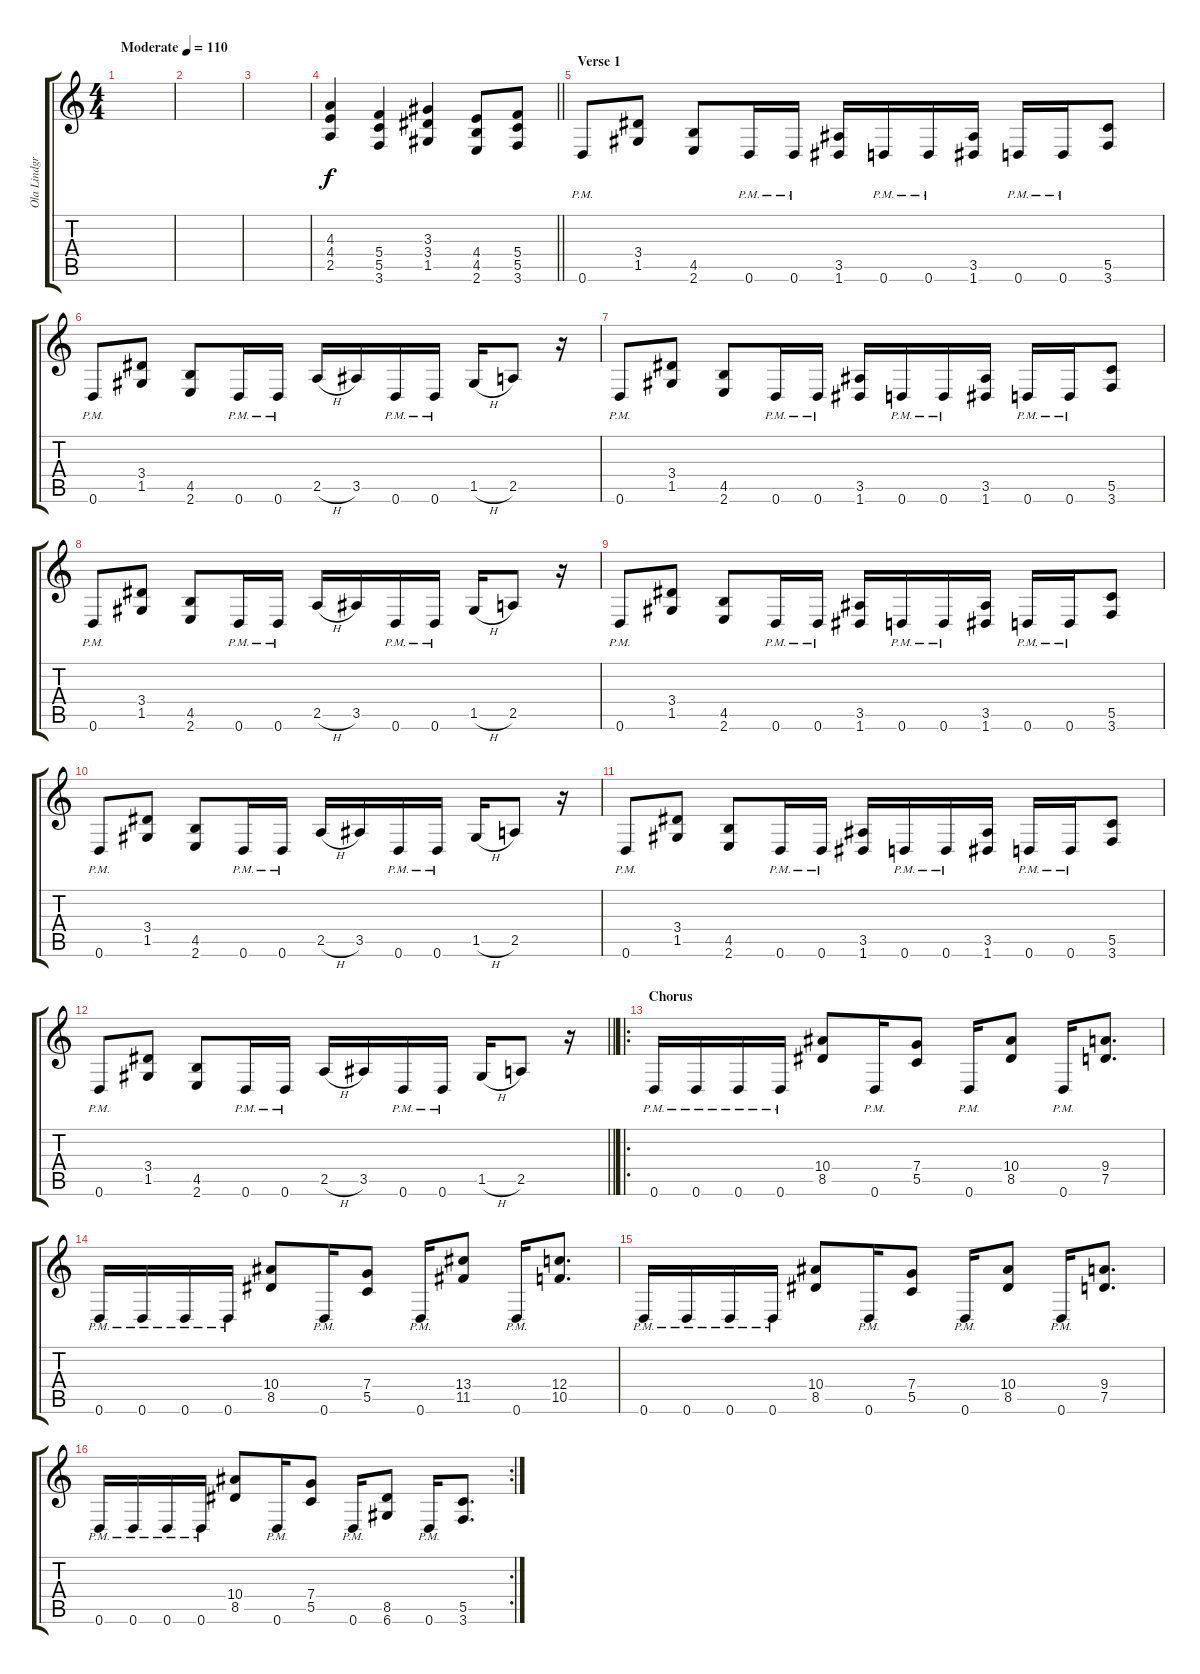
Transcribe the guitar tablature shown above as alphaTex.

\track ("Ola Lindgren (Guitar)" "Ola Lindgr") {instrument distortionguitar}
\staff {score tabs}
\tuning (D4 A3 F3 C3 G2 D2) {hide}
\ts (4 4)
\tempo (110 "Moderate")
\clef g2
\ks c
|
|
|
\barLineRight lightlight
(4.3 4.4 2.5).4 (5.4 5.5 3.6).4 (3.3 3.4 1.5).4 (4.4 4.5 2.6).8 (5.4 5.5 3.6).8 |
\section ("" "Verse 1")
0.6{pm}.8 (3.4 1.5).8 (4.5 2.6).8 0.6{pm}.16 0.6{pm}.16 (3.5 1.6).16 0.6{pm}.16 0.6{pm}.16 (3.5 1.6).16 0.6{pm}.16 0.6{pm}.16 (5.5 3.6).8 |
0.6{pm}.8 (3.4 1.5).8 (4.5 2.6).8 0.6{pm}.16 0.6{pm}.16 2.5{h}.16 3.5.16 0.6{pm}.16 0.6{pm}.16 1.5{h}.16 2.5.8 r.16 |
0.6{pm}.8 (3.4 1.5).8 (4.5 2.6).8 0.6{pm}.16 0.6{pm}.16 (3.5 1.6).16 0.6{pm}.16 0.6{pm}.16 (3.5 1.6).16 0.6{pm}.16 0.6{pm}.16 (5.5 3.6).8 |
0.6{pm}.8 (3.4 1.5).8 (4.5 2.6).8 0.6{pm}.16 0.6{pm}.16 2.5{h}.16 3.5.16 0.6{pm}.16 0.6{pm}.16 1.5{h}.16 2.5.8 r.16 |
0.6{pm}.8 (3.4 1.5).8 (4.5 2.6).8 0.6{pm}.16 0.6{pm}.16 (3.5 1.6).16 0.6{pm}.16 0.6{pm}.16 (3.5 1.6).16 0.6{pm}.16 0.6{pm}.16 (5.5 3.6).8 |
0.6{pm}.8 (3.4 1.5).8 (4.5 2.6).8 0.6{pm}.16 0.6{pm}.16 2.5{h}.16 3.5.16 0.6{pm}.16 0.6{pm}.16 1.5{h}.16 2.5.8 r.16 |
0.6{pm}.8 (3.4 1.5).8 (4.5 2.6).8 0.6{pm}.16 0.6{pm}.16 (3.5 1.6).16 0.6{pm}.16 0.6{pm}.16 (3.5 1.6).16 0.6{pm}.16 0.6{pm}.16 (5.5 3.6).8 |
\barLineRight lightlight
0.6{pm}.8 (3.4 1.5).8 (4.5 2.6).8 0.6{pm}.16 0.6{pm}.16 2.5{h}.16 3.5.16 0.6{pm}.16 0.6{pm}.16 1.5{h}.16 2.5.8 r.16 |
\ro
\section ("" "Chorus")
0.6{pm}.16 0.6{pm}.16 0.6{pm}.16 0.6{pm}.16 (10.4 8.5).8 0.6{pm}.16 (7.4 5.5).8 0.6{pm}.16 (10.4 8.5).8 0.6{pm}.16 (9.4 7.5).8{d} |
0.6{pm}.16 0.6{pm}.16 0.6{pm}.16 0.6{pm}.16 (10.4 8.5).8 0.6{pm}.16 (7.4 5.5).8 0.6{pm}.16 (13.4 11.5).8 0.6{pm}.16 (12.4 10.5).8{d} |
0.6{pm}.16 0.6{pm}.16 0.6{pm}.16 0.6{pm}.16 (10.4 8.5).8 0.6{pm}.16 (7.4 5.5).8 0.6{pm}.16 (10.4 8.5).8 0.6{pm}.16 (9.4 7.5).8{d} |
\rc 2
0.6{pm}.16 0.6{pm}.16 0.6{pm}.16 0.6{pm}.16 (10.4 8.5).8 0.6{pm}.16 (7.4 5.5).8 0.6{pm}.16 (8.5 6.6).8 0.6{pm}.16 (5.5 3.6).8{d}
